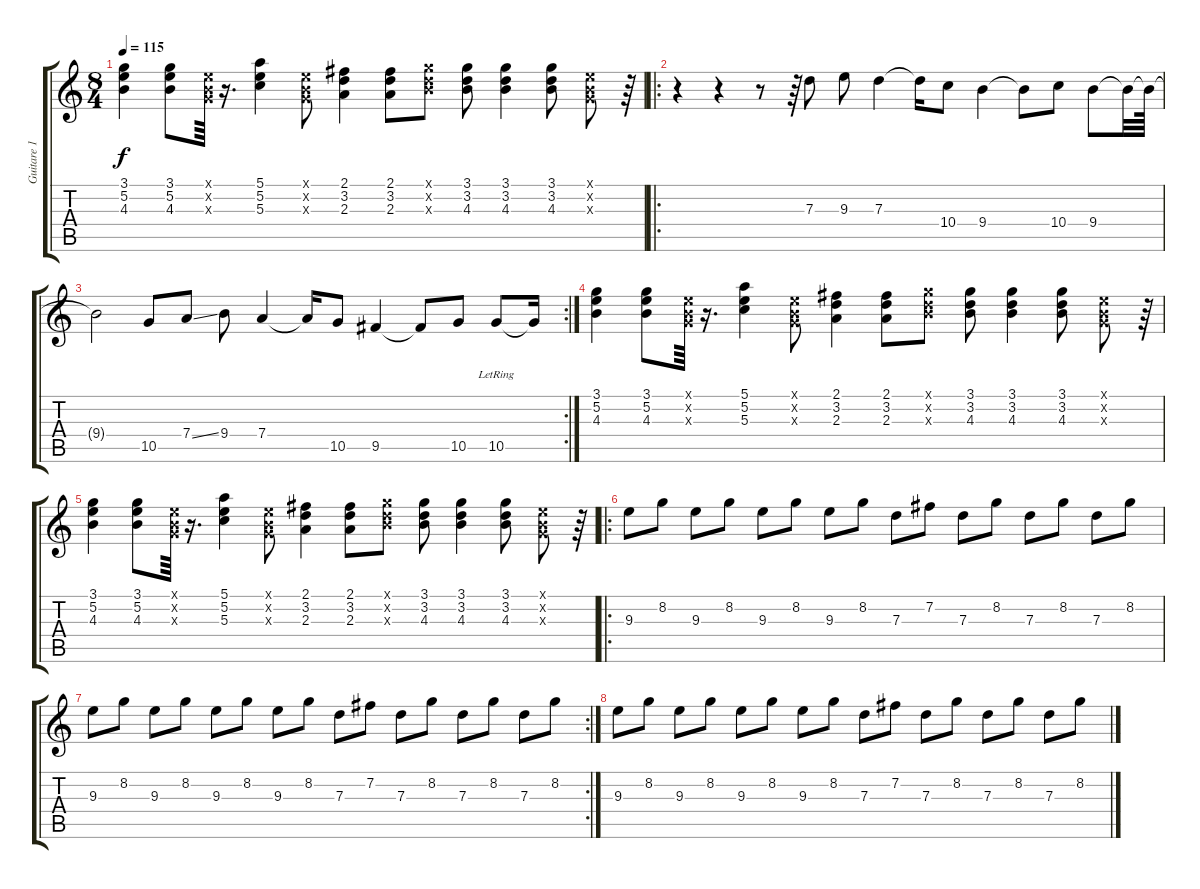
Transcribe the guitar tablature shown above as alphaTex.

\track ("Guitare 1" "Guitare 1") {instrument electricguitarclean}
\staff {score tabs}
\tuning (E4 B3 G3 D3 A2 E2) {hide}
\ts (8 4)
\tempo 115
\clef g2
\ks c
(3.1 5.2 4.3).4{dy f} (3.1 5.2 4.3).8 (0.1{x} 0.2{x} 0.3{x}).64 r.16{d} (5.1 5.2 5.3).4 (0.1{x} 0.2{x} 0.3{x}).8 (2.1 3.2 2.3).4 (2.1 3.2 2.3).8 (3.1{x} 3.2{x} 4.3{x}).8 (3.1 3.2 4.3).8 (3.1 3.2 4.3).4 (3.1 3.2 4.3).8 (0.1{x} 0.2{x} 0.3{x}).8 r.64 |
\ro
r.4{volume 16 instrument overdrivenguitar} r.4 r.8 r.64 7.3.8 9.3.8 7.3.4 7.3{t}.16 10.4.8 9.4.4 9.4{t}.8 10.4.8 9.4.8 9.4{t}.32 9.4{t}.64 |
\rc 2
9.4{t}.2 10.5.8 7.4{ss}.8 9.4.8 7.4.4 7.4{t}.16 10.5.8 9.5.4 9.5{t}.8 10.5.8 10.5{lr}.8 10.5{t}.16 |
(3.1 5.2 4.3).4{volume 11 instrument electricguitarclean} (3.1 5.2 4.3).8 (0.1{x} 0.2{x} 0.3{x}).64 r.16{d} (5.1 5.2 5.3).4 (0.1{x} 0.2{x} 0.3{x}).8 (2.1 3.2 2.3).4 (2.1 3.2 2.3).8 (3.1{x} 3.2{x} 4.3{x}).8 (3.1 3.2 4.3).8 (3.1 3.2 4.3).4 (3.1 3.2 4.3).8 (0.1{x} 0.2{x} 0.3{x}).8 r.64 |
(3.1 5.2 4.3).4 (3.1 5.2 4.3).8 (0.1{x} 0.2{x} 0.3{x}).64 r.16{d} (5.1 5.2 5.3).4 (0.1{x} 0.2{x} 0.3{x}).8 (2.1 3.2 2.3).4 (2.1 3.2 2.3).8 (3.1{x} 3.2{x} 4.3{x}).8 (3.1 3.2 4.3).8 (3.1 3.2 4.3).4 (3.1 3.2 4.3).8 (0.1{x} 0.2{x} 0.3{x}).8 r.64 |
\ro
9.3.8 8.2.8 9.3.8 8.2.8 9.3.8 8.2.8 9.3.8 8.2.8 7.3.8 7.2.8 7.3.8 8.2.8 7.3.8 8.2.8 7.3.8 8.2.8 |
\rc 2
9.3.8 8.2.8 9.3.8 8.2.8 9.3.8 8.2.8 9.3.8 8.2.8 7.3.8 7.2.8 7.3.8 8.2.8 7.3.8 8.2.8 7.3.8 8.2.8 |
9.3.8 8.2.8 9.3.8 8.2.8 9.3.8 8.2.8 9.3.8 8.2.8 7.3.8 7.2.8 7.3.8 8.2.8 7.3.8 8.2.8 7.3.8 8.2.8
